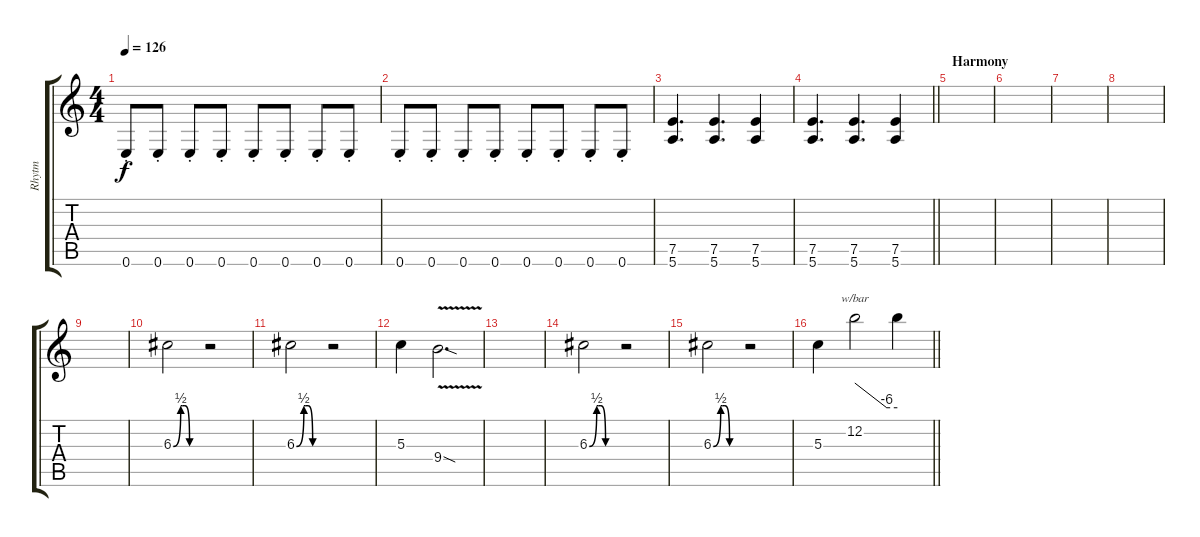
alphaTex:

\track ("Rhytm" "Rhytm") {instrument distortionguitar}
\staff {score tabs}
\tuning (E4 B3 G3 D3 A2 E2) {hide}
\ts (4 4)
\tempo 126
\clef g2
\ks c
0.6{st}.8{dy f} 0.6{st}.8 0.6{st}.8 0.6{st}.8 0.6{st}.8 0.6{st}.8 0.6{st}.8 0.6{st}.8 |
0.6{st}.8 0.6{st}.8 0.6{st}.8 0.6{st}.8 0.6{st}.8 0.6{st}.8 0.6{st}.8 0.6{st}.8 |
(7.5 5.6).4{d} (7.5 5.6).4{d} (7.5 5.6).4 |
\barLineRight lightlight
(7.5 5.6).4{d} (7.5 5.6).4{d} (7.5 5.6).4 |
\section ("" "Harmony")
|
|
|
|
|
6.3{be (custom 0 0 16 2 20 2 25 2 35 0 60 0)}.2 r.2 |
6.3{be (custom 0 0 16 2 20 2 25 2 35 0 60 0)}.2 r.2 |
5.3.4 9.4{v sod}.2{d} |
|
6.3{be (custom 0 0 16 2 20 2 25 2 35 0 60 0)}.2 r.2 |
6.3{be (custom 0 0 16 2 20 2 25 2 35 0 60 0)}.2 r.2 |
\barLineRight lightlight
5.3.4 12.2.2{tbe (custom default 0 0 45 -24 60 -24)} 12.2{t}.4
